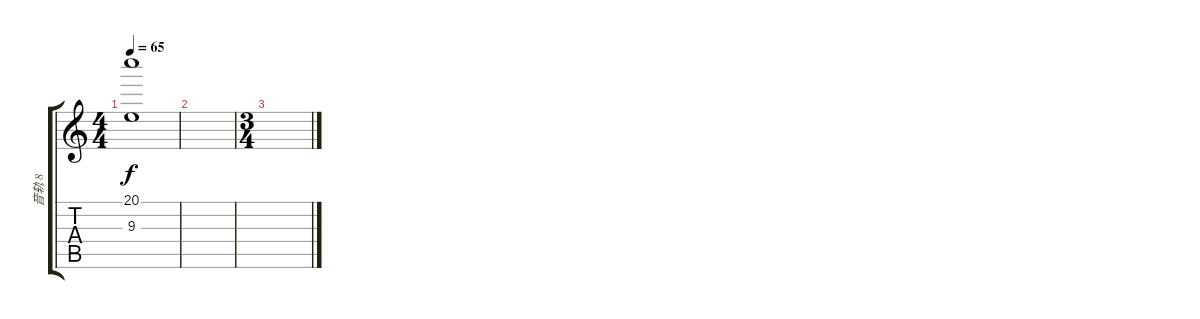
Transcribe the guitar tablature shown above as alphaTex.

\track ("音轨 8" "音轨 8") {instrument distortionguitar}
\staff {score tabs}
\tuning (E4 B3 G3 D3 A2 E2) {hide}
\ts (4 4)
\tempo 65
\clef g2
\ks c
(20.1{t} 9.3{t}).1{dy f volume 0} |
|
\ts (3 4)
